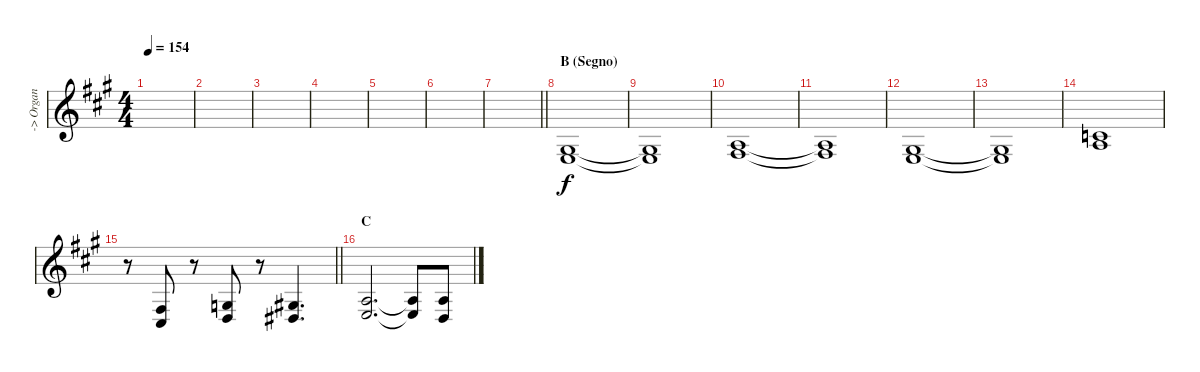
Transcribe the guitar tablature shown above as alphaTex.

\track ("-> Organ" "-> Organ") {instrument drawbarorgan}
\staff {score}
\tuning (E4 B3 G3 D3 A2 E2) {hide}
\ts (4 4)
\tempo 154
\clef g2
\ks a
|
|
|
|
|
|
\barLineRight lightlight
|
\section ("" "B (Segno)")
(1.3 2.4).1 |
(1.3{t} 2.4{t}).1 |
(2.3 4.4).1 |
(2.3{t} 4.4{t}).1 |
(1.3 2.4).1 |
(1.3{t} 2.4{t}).1 |
(1.2 2.3).1 |
\barLineRight lightlight
r.8 (4.4 4.5).8 r.8 (0.3 0.4).8 r.8 (1.3 1.4).4{d} |
\section ("" "C")
(2.3 2.4).2{d} (2.3{t} 2.4{t}).8 (2.3 0.4).8
